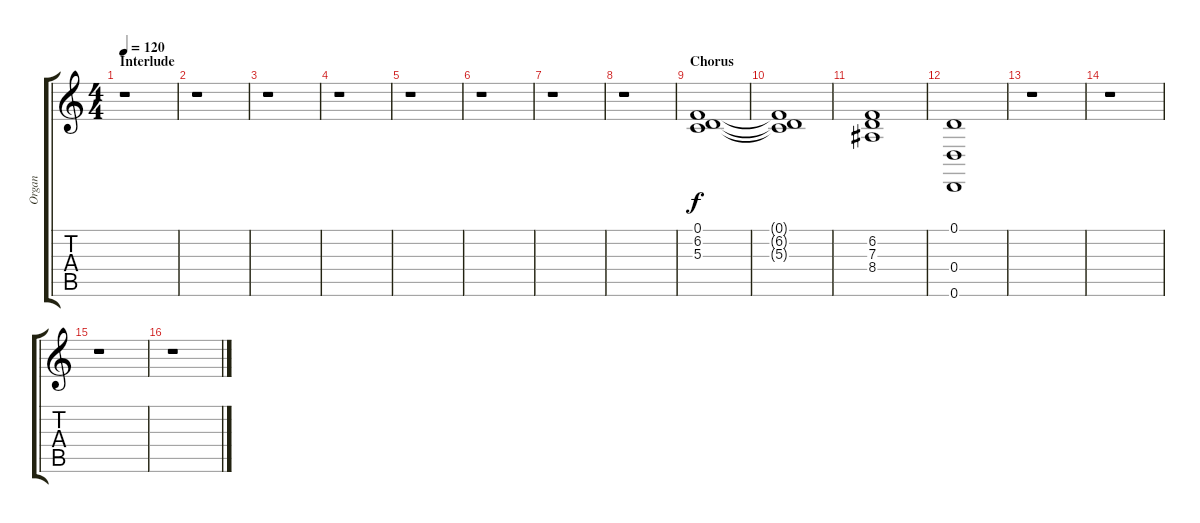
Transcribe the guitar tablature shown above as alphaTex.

\track ("Organ" "Organ") {instrument drawbarorgan}
\staff {score tabs}
\tuning (D4 B3 G3 D3 A2 D2) {hide}
\ts (4 4)
\section ("" "Interlude")
\tempo 120
\clef g2
\ks c
r.1{dy f} |
r.1 |
r.1 |
r.1 |
r.1 |
r.1 |
r.1 |
r.1 |
\section ("" "Chorus")
(0.1 6.2 5.3).1 |
(0.1{t} 6.2{t} 5.3{t}).1 |
(6.2 7.3 8.4).1 |
(0.1 0.4 0.6).1 |
r.1 |
r.1 |
r.1 |
r.1
